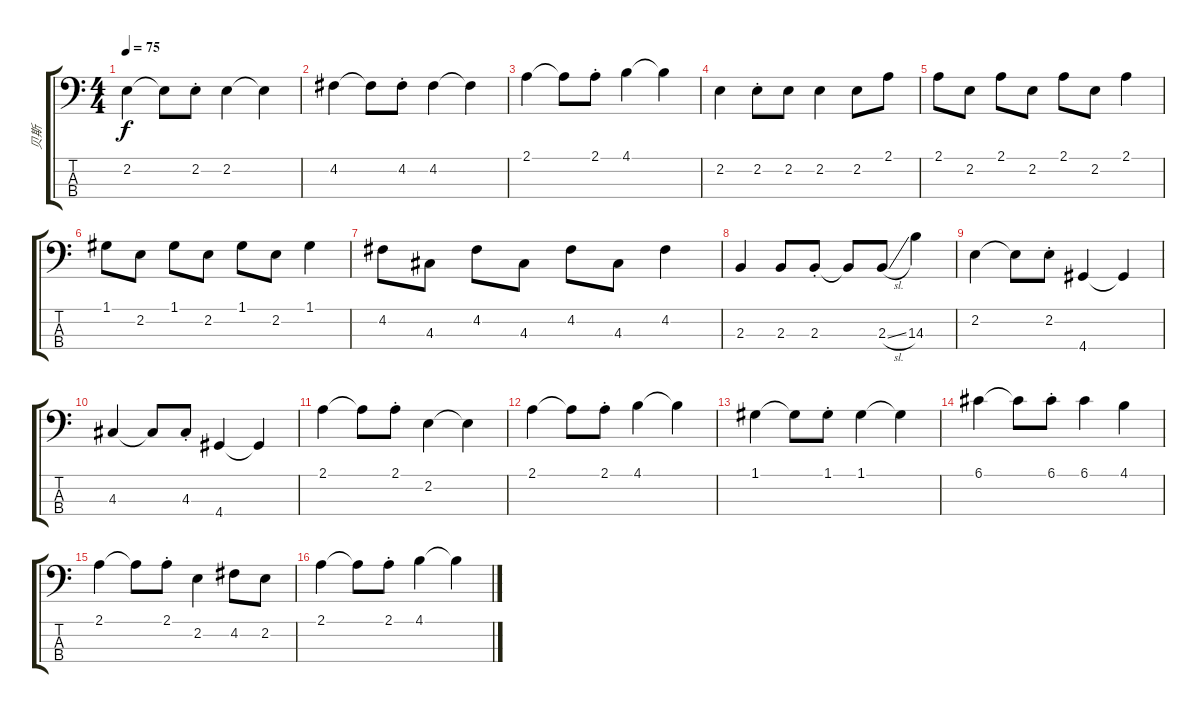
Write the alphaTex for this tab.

\track ("贝斯" "贝斯") {instrument electricbassfinger}
\staff {score tabs}
\tuning (G2 D2 A1 E1) {hide}
\ts (4 4)
\tempo 75
\clef f4
\ks c
2.2.4{dy f} 2.2{t}.8 2.2{st}.8 2.2.4 2.2{t}.4 |
4.2.4 4.2{t}.8 4.2{st}.8 4.2.4 4.2{t}.4 |
2.1.4 2.1{t}.8 2.1{st}.8 4.1.4 4.1{t}.4 |
2.2.4 2.2{st}.8 2.2.8 2.2.4 2.2.8 2.1.8 |
2.1.8 2.2.8 2.1.8 2.2.8 2.1.8 2.2.8 2.1.4 |
1.1.8 2.2.8 1.1.8 2.2.8 1.1.8 2.2.8 1.1.4 |
4.2.8 4.3.8 4.2.8 4.3.8 4.2.8 4.3.8 4.2.4 |
2.3.4 2.3.8 2.3{st}.8 2.3{t}.8 2.3{sl}.8 14.3.4 |
2.2.4 2.2{t}.8 2.2{st}.8 4.4.4 4.4{t}.4 |
4.3.4 4.3{t}.8 4.3{st}.8 4.4.4 4.4{t}.4 |
2.1.4 2.1{t}.8 2.1{st}.8 2.2.4 2.2{t}.4 |
2.1.4 2.1{t}.8 2.1{st}.8 4.1.4 4.1{t}.4 |
1.1.4 1.1{t}.8 1.1{st}.8 1.1.4 1.1{t}.4 |
6.1.4 6.1{t}.8 6.1{st}.8 6.1.4 4.1.4 |
2.1.4 2.1{t}.8 2.1{st}.8 2.2.4 4.2.8 2.2.8 |
2.1.4 2.1{t}.8 2.1{st}.8 4.1.4 4.1{t}.4
